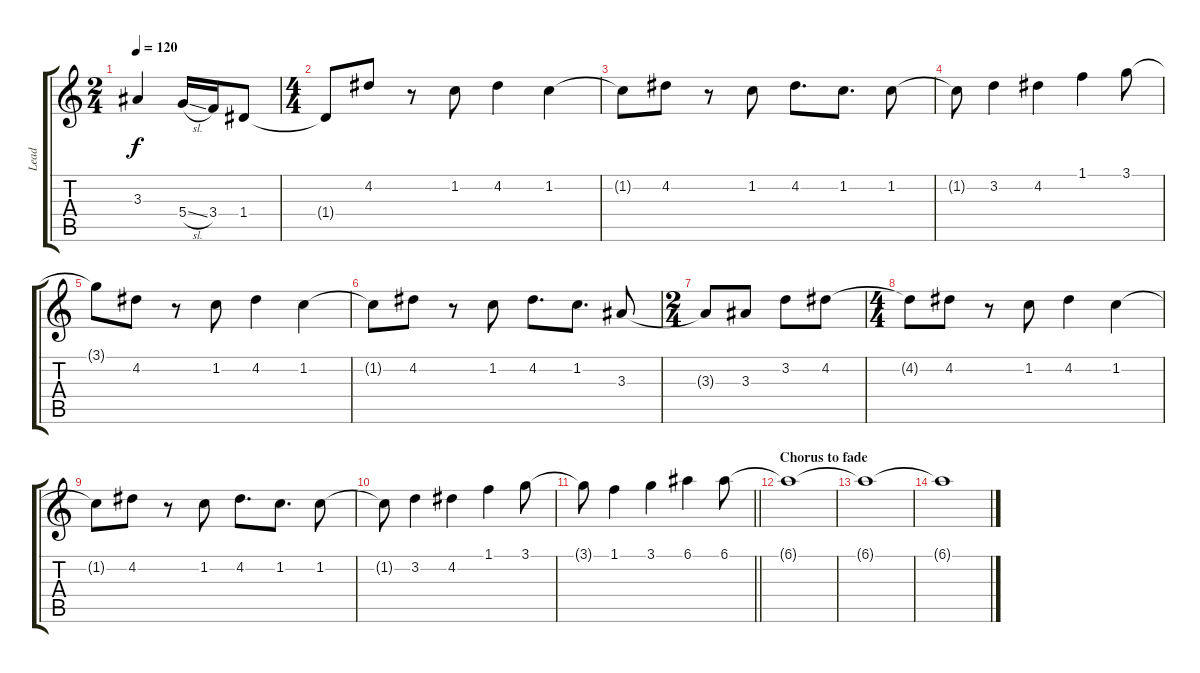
\track ("Lead" "Lead") {instrument distortionguitar}
\staff {score tabs}
\tuning (E4 B3 G3 D3 A2 E2) {hide}
\ts (2 4)
\tempo 120
\clef g2
\ks c
3.3{t}.4{dy f} 5.4{sl}.16 3.4.16 1.4.8 |
\ts (4 4)
1.4{t}.8 4.2.8 r.8 1.2.8 4.2.4 1.2.4 |
1.2{t}.8 4.2.8 r.8 1.2.8 4.2.8{d} 1.2.8{d} 1.2.8 |
1.2{t}.8 3.2.4 4.2.4 1.1.4 3.1.8 |
3.1{t}.8 4.2.8 r.8 1.2.8 4.2.4 1.2.4 |
1.2{t}.8 4.2.8 r.8 1.2.8 4.2.8{d} 1.2.8{d} 3.3.8 |
\ts (2 4)
3.3{t}.8 3.3.8 3.2.8 4.2.8 |
\ts (4 4)
4.2{t}.8 4.2.8 r.8 1.2.8 4.2.4 1.2.4 |
1.2{t}.8 4.2.8 r.8 1.2.8 4.2.8{d} 1.2.8{d} 1.2.8 |
1.2{t}.8 3.2.4 4.2.4 1.1.4 3.1.8 |
\barLineRight lightlight
3.1{t}.8 1.1.4 3.1.4 6.1.4 6.1.8{volume 4 balance 11} |
\section ("" "Chorus to fade")
6.1{t}.1 |
6.1{t}.1 |
6.1{t}.1
